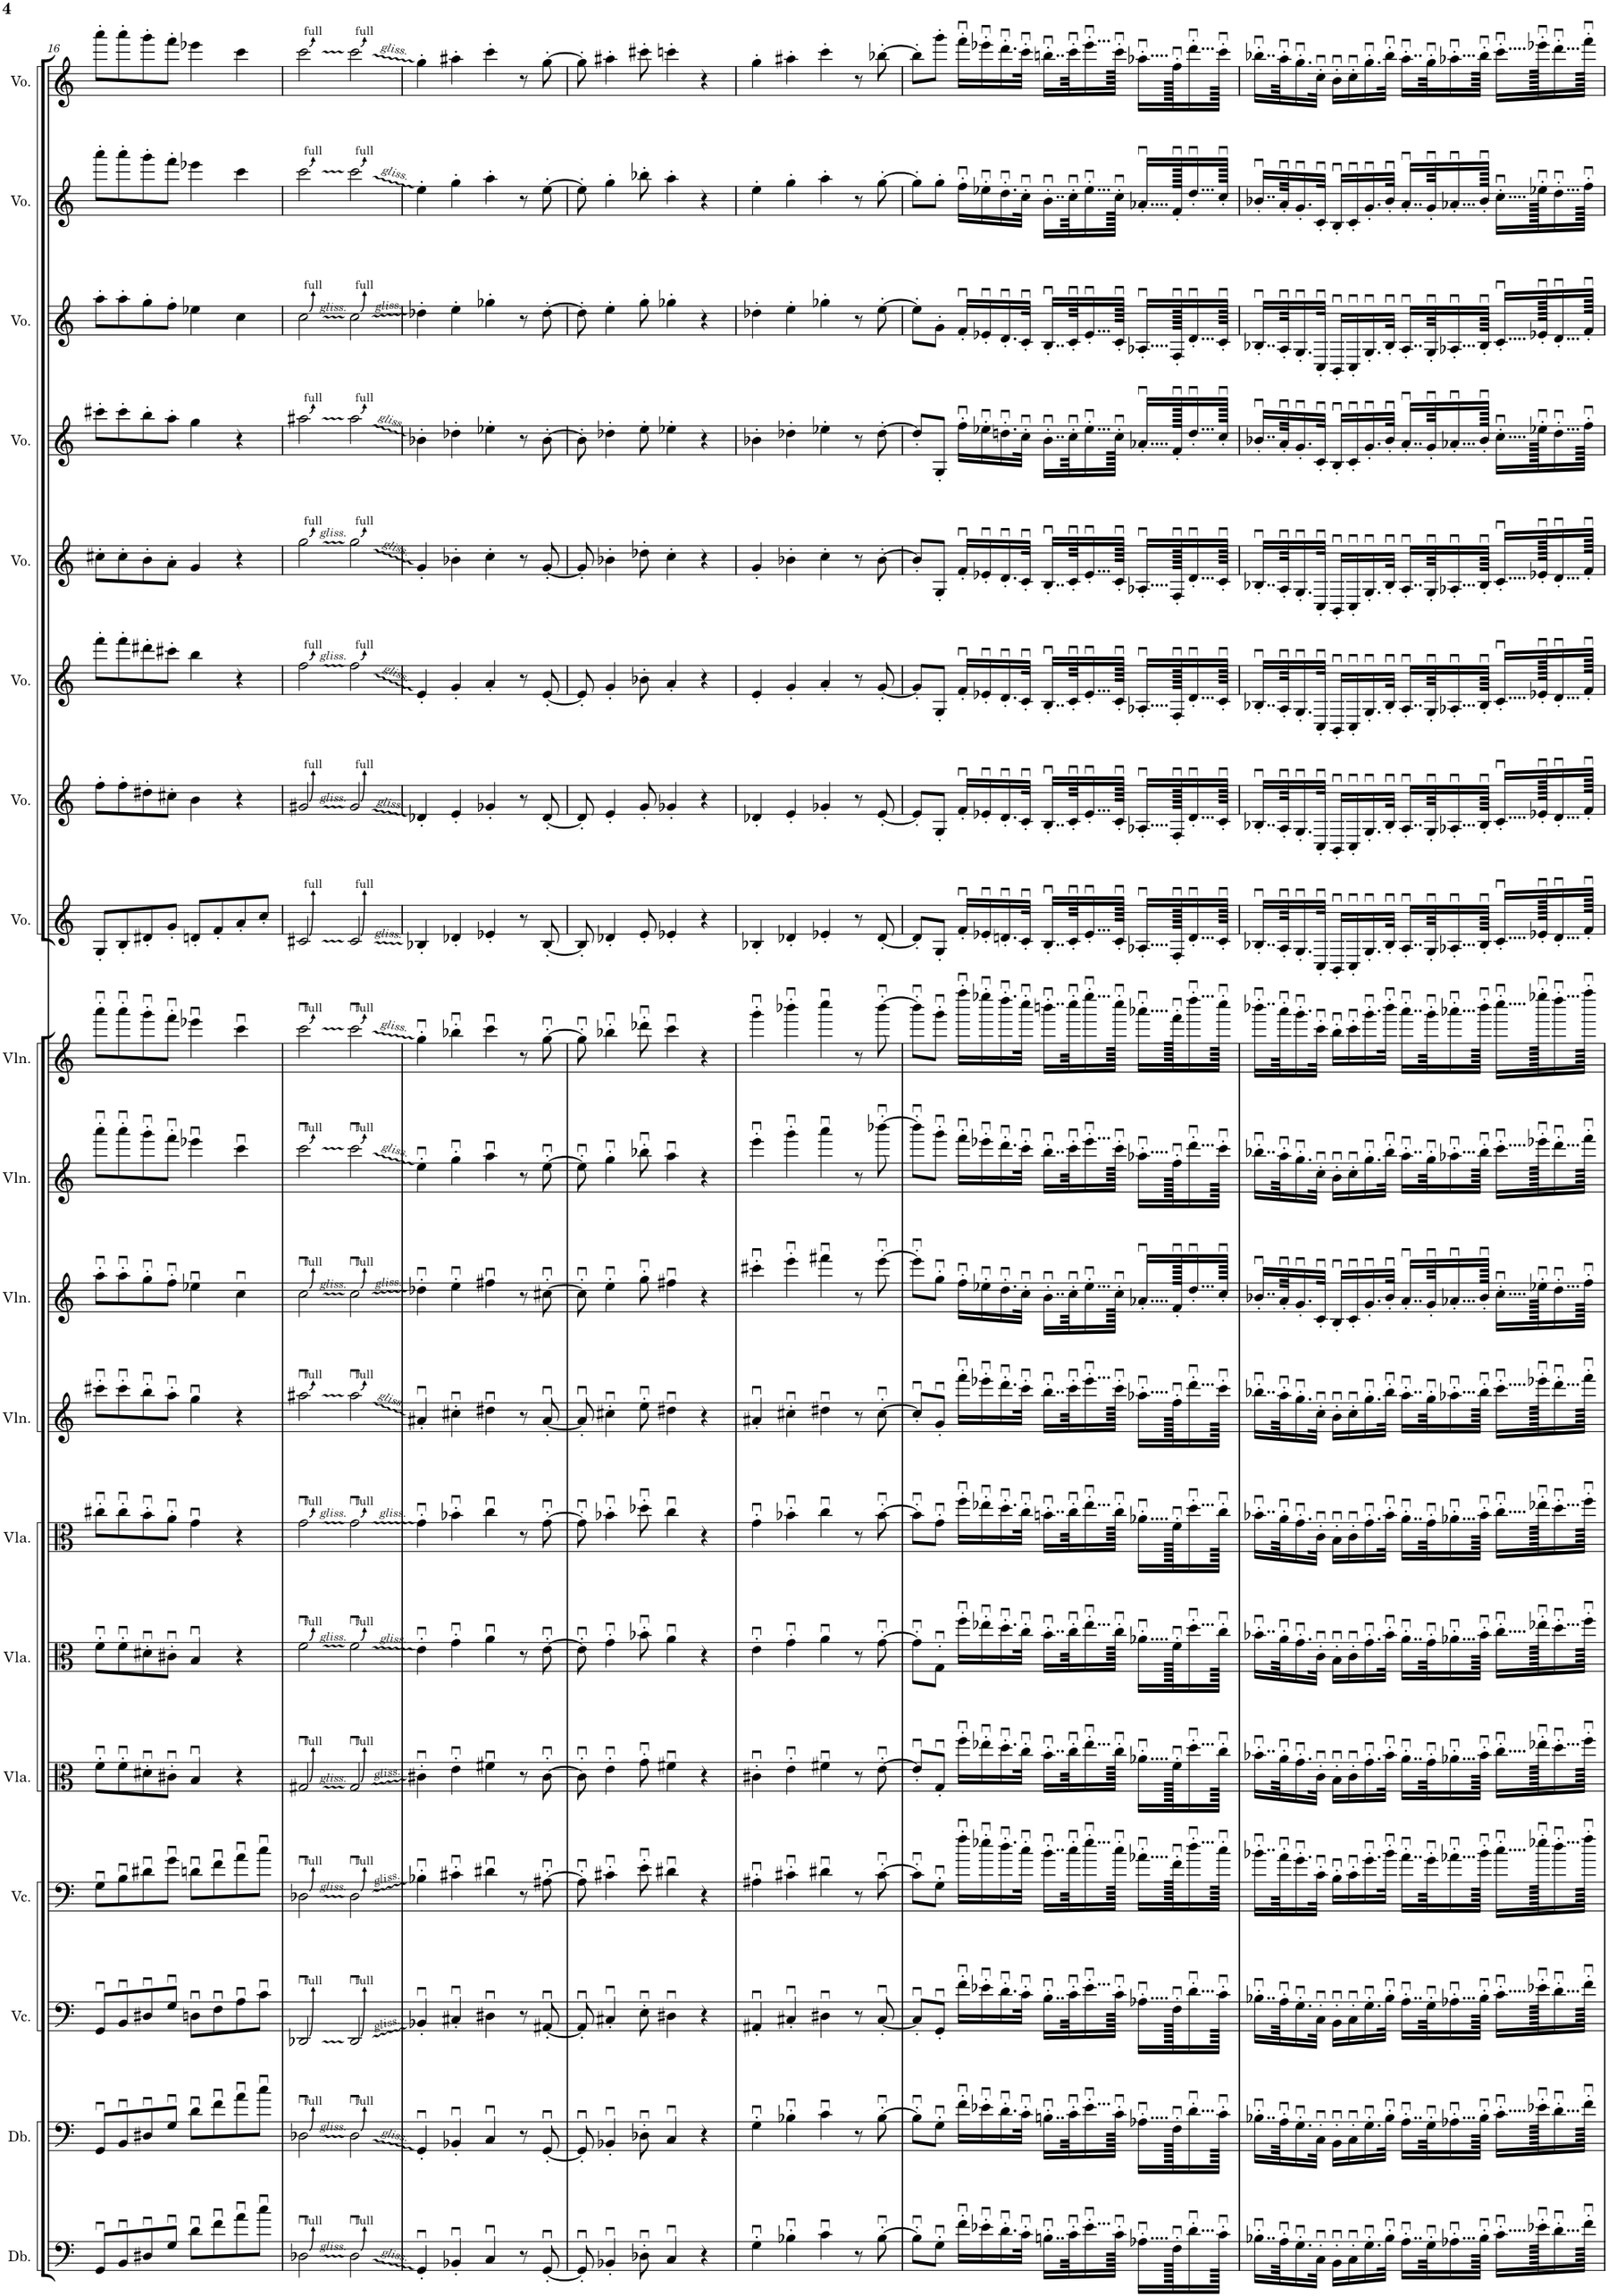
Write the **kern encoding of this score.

**kern	**kern	**kern	**kern	**kern	**kern	**kern	**kern	**kern	**kern	**kern	**kern	**kern	**kern	**kern	**kern	**kern	**kern	**kern
*part19	*part18	*part17	*part16	*part15	*part14	*part13	*part12	*part11	*part10	*part9	*part8	*part7	*part6	*part5	*part4	*part3	*part2	*part1
*staff19	*staff18	*staff17	*staff16	*staff15	*staff14	*staff13	*staff12	*staff11	*staff10	*staff9	*staff8	*staff7	*staff6	*staff5	*staff4	*staff3	*staff2	*staff1
*I"Double Bass	*I"Double Bass	*I"Violoncello	*I"Violoncello	*I"Viola	*I"Viola	*I"Viola	*I"Violin	*I"Violin	*I"Violin	*I"Violin	*I"Voice	*I"Voice	*I"Voice	*I"Voice	*I"Voice	*I"Voice	*I"Voice	*I"Voice
*I'Db.	*I'Db.	*I'Vc.	*I'Vc.	*I'Vla.	*I'Vla.	*I'Vla.	*I'Vln.	*I'Vln.	*I'Vln.	*I'Vln.	*I'Vo.	*I'Vo.	*I'Vo.	*I'Vo.	*I'Vo.	*I'Vo.	*I'Vo.	*I'Vo.
!!LO:PB:g=z
*clefF4	*clefF4	*clefF4	*clefF4	*clefC3	*clefC3	*clefC3	*clefG2	*clefG2	*clefG2	*clefG2	*clefG2	*clefG2	*clefG2	*clefG2	*clefG2	*clefG2	*clefG2	*clefG2
*Trd7c12	*Trd7c12	*	*	*	*	*	*	*	*	*	*	*	*	*	*	*	*	*
*k[]	*k[]	*k[]	*k[]	*k[]	*k[]	*k[]	*k[]	*k[]	*k[]	*k[]	*k[]	*k[]	*k[]	*k[]	*k[]	*k[]	*k[]	*k[]
*M4/4	*M4/4	*M4/4	*M4/4	*M4/4	*M4/4	*M4/4	*M4/4	*M4/4	*M4/4	*M4/4	*M4/4	*M4/4	*M4/4	*M4/4	*M4/4	*M4/4	*M4/4	*M4/4
=16	=16	=16	=16	=16	=16	=16	=16	=16	=16	=16	=16	=16	=16	=16	=16	=16	=16	=16
8GGu/L	8GGu/L	8GGu/L	8Gu\L	8fu'\L	8fu'\L	8cc#Xu'\L	8ccc#Xu'\L	8aau'\L	8aaau'\L	8aaau'\L	8G'/L	8ff'\L	8fff'\L	8cc#X'\L	8ccc#X'\L	8aa'\L	8aaa'\L	8aaa'\L
8BBu/	8BBu/	8BBu/	8Bu\	8fu'\	8fu'\	8cc#u'\	8ccc#u'\	8aau'\	8aaau'\	8aaau'\	8B'/	8ff'\	8fff'\	8cc#'\	8ccc#'\	8aa'\	8aaa'\	8aaa'\
8D#Xu/	8D#Xu/	8D#Xu/	8d#Xu\	8d#Xu'\	8d#Xu'\	8bu'\	8bbu'\	8ggu'\	8gggu'\	8gggu'\	8d#X'/	8dd#X'\	8ddd#X'\	8b'\	8bb'\	8gg'\	8ggg'\	8ggg'\
8Gu/J	8Gu/J	8Gu/J	8gu\J	8c#Xu'\J	8c#Xu'\J	8au'\J	8aau'\J	8ffu'\J	8fffu'\J	8fffu'\J	8g'/J	8cc#X'\J	8ccc#X'\J	8a'\J	8aa'\J	8ff'\J	8fff'\J	8fff'\J
8du\L	8du\L	8Dnu\L	8dnu\L	4Bu/	4Bu/	4gu\	4ggu\	4ee-Xu\	4eee-Xu\	4eee-Xu\	8dn'/L	4b\	4bb\	4g/	4gg\	4ee-X\	4eee-X\	4eee-X\
8fu\	8fu\	8Fu\	8fu\	.	.	.	.	.	.	.	8f'/	.	.	.	.	.	.	.
8au\	8au\	8Au\	8au\	4r	4r	4r	4r	4ccu\	4cccu\	4cccu\	8a'/	4r	4r	4r	4r	4cc\	4ccc\	4ccc\
8ccu\J	8ccu\J	8cu\J	8ccu\J	.	.	.	.	.	.	.	8cc'/J	.	.	.	.	.	.	.
=17	=17	=17	=17	=17	=17	=17	=17	=17	=17	=17	=17	=17	=17	=17	=17	=17	=17	=17
2D-Xu\	2D-Xu\	2DD-Xu/	2D-Xu\	2G#Xu/	2fu\	2gu\	2aa#Xu\	2ccu\	2cccu\	2cccu\	2c#X/	2g#X/	2ff\	2gg\	2aa#X\	2cc\	2ccc\	2ccc\
2D-u\	2D-u\	2DD-u/	2D-u\	2G#u/	2fu\	2gu\	2aa#u\	2ccu\	2cccu\	2cccu\	2c#/	2g#/	2ff\	2gg\	2aa#\	2cc\	2ccc\	2ccc\
=18	=18	=18	=18	=18	=18	=18	=18	=18	=18	=18	=18	=18	=18	=18	=18	=18	=18	=18
4GGu'/	4GGu'/	4BB-Xu'/	4B-Xu'\	4c#Xu'\	4eu'\	4gu'\	4a#Xu'/	4dd-Xu'\	4eeu'\	4ggu'\	4B-X'/	4d-X'/	4e'/	4g'/	4b-X'\	4dd-X'\	4ee'\	4gg'\
4BB-Xu'/	4BB-Xu'/	4C#Xu'/	4c#Xu'\	4eu'\	4gu'\	4b-Xu'\	4cc#Xu'\	4eeu'\	4ggu'\	4bb-Xu'\	4d-X'/	4e'/	4g'/	4b-X'\	4dd-X'\	4ee'\	4gg'\	4aa#X'\
4Cu/	4Cu/	4D#Xu\	4d#Xu\	4f#Xu\	4au\	4ccu\	4dd#Xu\	4ff#Xu\	4aau\	4cccu\	4e-X'/	4g-X'/	4a'/	4cc'\	4ee-X'\	4gg-X'\	4aa'\	4ccc'\
8r	8r	8r	8r	8r	8r	8r	8r	8r	8r	8r	8r	8r	8r	8r	8r	8r	8r	8r
[8GGu'/	[8GGu'/	[8AA#Xu'/	[8A#Xu'\	[8c#u'\	[8eu'\	[8gu'\	[8a#u'/	[8cc#Xu'\	[8eeu'\	[8ggu'\	[8B-'/	[8d-'/	[8e'/	[8g'/	[8b-'\	[8dd-'\	[8ee'\	[8gg'\
=19	=19	=19	=19	=19	=19	=19	=19	=19	=19	=19	=19	=19	=19	=19	=19	=19	=19	=19
8GGu'/]	8GGu'/]	8AA#u'/]	8A#u'\]	8c#u'\]	8eu'\]	8gu'\]	8a#u'/]	8cc#u'\]	8eeu'\]	8ggu'\]	8B-'/]	8d-'/]	8e'/]	8g'/]	8b-'\]	8dd-'\]	8ee'\]	8gg'\]
4BB-Xu'/	4BB-Xu'/	4C#Xu'/	4c#Xu'\	4eu'\	4gu'\	4b-Xu'\	4cc#Xu'\	4eeu'\	4ggu'\	4bb-Xu'\	4d-X'/	4e'/	4g'/	4b-X'\	4dd-X'\	4ee'\	4gg'\	4aa#X'\
8D-Xu'\	8D-Xu'\	8Eu'\	8eu'\	8gu'\	8b-Xu'\	8dd-Xu'\	8eeu'\	8ggu'\	8bb-Xu'\	8ddd-Xu'\	8e'/	8g'/	8b-X'\	8dd-X'\	8ee'\	8gg'\	8bb-X'\	8ccc#X'\
4Cu/	4Cu/	4D#Xu\	4d#Xu\	4f#Xu\	4au\	4ccu\	4dd#Xu\	4ff#Xu\	4aau\	4cccu\	4e-X'/	4g-X'/	4a'/	4cc'\	4ee-X'\	4gg-X'\	4aa'\	4cccn'\
4r	4r	4r	4r	4r	4r	4r	4r	4r	4r	4r	4r	4r	4r	4r	4r	4r	4r	4r
=20	=20	=20	=20	=20	=20	=20	=20	=20	=20	=20	=20	=20	=20	=20	=20	=20	=20	=20
4Gu'\	4Gu'\	4AA#Xu'/	4A#Xu'\	4c#Xu'\	4eu'\	4gu'\	4a#Xu'/	4ccc#Xu'\	4eeeu'\	4gggu'\	4B-X'/	4d-X'/	4e'/	4g'/	4b-X'\	4dd-X'\	4ee'\	4gg'\
4B-Xu'\	4B-Xu'\	4C#Xu'/	4c#Xu'\	4eu'\	4gu'\	4b-Xu'\	4cc#Xu'\	4eeeu'\	4gggu'\	4bbb-Xu'\	4d-X'/	4e'/	4g'/	4b-X'\	4dd-X'\	4ee'\	4gg'\	4aa#X'\
4cu\	4cu\	4D#Xu\	4d#Xu\	4f#Xu\	4au\	4ccu\	4dd#Xu\	4fff#Xu\	4aaau\	4ccccu\	4e-X'/	4g-X'/	4a'/	4cc'\	4ee-X'\	4gg-X'\	4aa'\	4ccc'\
8r	8r	8r	8r	8r	8r	8r	8r	8r	8r	8r	8r	8r	8r	8r	8r	8r	8r	8r
[8B-u'\	[8B-u'\	[8C#u'/	[8c#u'\	[8eu'\	[8gu'\	[8b-u'\	[8cc#u'\	[8eeeu'\	[8bbb-Xu'\	[8bbb-u'\	[8d-'/	[8e'/	[8g'/	[8b-'\	[8dd-'\	[8ee'\	[8gg'\	[8bb-X'\
=21	=21	=21	=21	=21	=21	=21	=21	=21	=21	=21	=21	=21	=21	=21	=21	=21	=21	=21
8B-u'\L]	8B-u'\L]	8C#u'/L]	8c#u'\L]	8eu'/L]	8gu'\L]	8b-u'\L]	8cc#u'/L]	8eeeu'\L]	8bbb-u'\L]	8bbb-u'\L]	8d-'/L]	8e'/L]	8g'/L]	8b-'/L]	8dd-'/L]	8ee'\L]	8gg'\L]	8bb-'\L]
8Gu'\J	8Gu'\J	8GGu'/J	8Gu'\J	8Gu'/J	8Gu'\J	8gu'\J	8gu'/J	8ggu'\J	8gggu'\J	8gggu'\J	8G'/J	8G'/J	8G'/J	8G'/J	8G'/J	8g'\J	8gg'\J	8ggg'\J
16fu'\LL	16fu'\LL	16fu'\LL	16ffu'\LL	16ffu'\LL	16ffu'\LL	16ffu'\LL	16fffu'\LL	16ffu'\LL	16fffu'\LL	16ffffu'\LL	16fu'/LL	16fu'/LL	16fu'/LL	16fu'/LL	16ffu'\LL	16fu'/LL	16ffu'\LL	16fffu'\LL
16e-Xu'\	16e-Xu'\	16e-Xu'\	16ee-Xu'\	16ee-Xu'\	16ee-Xu'\	16ee-Xu'\	16eee-Xu'\	16ee-Xu'\	16eee-Xu'\	16eeee-Xu'\	16e-Xu'/	16e-Xu'/	16e-Xu'/	16e-Xu'/	16ee-Xu'\	16e-Xu'/	16ee-Xu'\	16eee-Xu'\
16.du'\	16.du'\	16.du'\	16.ddu'\	16.ddu'\	16.ddu'\	16.ddu'\	16.dddu'\	16.ddu'\	16.dddu'\	16.ddddu'\	16.dnu'/	16.du'/	16.du'/	16.du'/	16.ddnu'\	16.du'/	16.ddu'\	16.dddu'\
32cu'\JJk	32cu'\JJk	32cu'\JJk	32ccu'\JJk	32ccu'\JJk	32ccu'\JJk	32ccu'\JJk	32cccu'\JJk	32ccu'\JJk	32cccu'\JJk	32ccccu'\JJk	32cu'/JJk	32cu'/JJk	32cu'/JJk	32cu'/JJk	32ccu'\JJk	32cu'/JJk	32ccu'\JJk	32cccu'\JJk
16..Bnu'\LL	16..Bnu'\LL	16..Bu'\LL	16..bu'\LL	16..bu'\LL	16..bu'\LL	16..bnu'\LL	16..bbu'\LL	16..bu'\LL	16..bbu'\LL	16..bbbnu'\LL	16..Bu'/LL	16..Bu'/LL	16..Bu'/LL	16..Bu'/LL	16..bu'\LL	16..Bu'/LL	16..bu'\LL	16..bbnu'\LL
64cu'\KK	64cu'\KK	64cu'\KK	64ccu'\KK	64ccu'\KK	64ccu'\KK	64ccu'\KK	64cccu'\KK	64ccu'\KK	64cccu'\KK	64ccccu'\KK	64cu'/KK	64cu'/KK	64cu'/KK	64cu'/KK	64ccu'\KK	64cu'/KK	64ccu'\KK	64cccu'\KK
16...e-u'\	16...e-u'\	16...e-u'\	16...ee-u'\	16...ee-u'\	16...ee-u'\	16...ee-u'\	16...eee-u'\	16...ee-u'\	16...eee-u'\	16...eeee-u'\	16...e-u'/	16...e-u'/	16...e-u'/	16...e-u'/	16...ee-u'\	16...e-u'/	16...ee-u'\	16...eee-u'\
128cu'\JJkkk	128cu'\JJkkk	128cu'\JJkkk	128ccu'\JJkkk	128ccu'\JJkkk	128ccu'\JJkkk	128ccu'\JJkkk	128cccu'\JJkkk	128ccu'\JJkkk	128cccu'\JJkkk	128ccccu'\JJkkk	128cu'/JJkkk	128cu'/JJkkk	128cu'/JJkkk	128cu'/JJkkk	128ccu'\JJkkk	128cu'/JJkkk	128ccu'\JJkkk	128cccu'\JJkkk
256%31A-Xu'\LL	256%31A-Xu'\LL	256%31A-Xu'\LL	256%31a-Xu'\LL	256%31a-Xu'\LL	256%31a-Xu'\LL	256%31a-Xu'\LL	256%31aa-Xu'\LL	256%31a-Xu'/LL	256%31aa-Xu'\LL	256%31aaa-Xu'\LL	256%31A-Xu'/LL	256%31A-Xu'/LL	256%31A-Xu'/LL	256%31A-Xu'/LL	256%31a-Xu'/LL	256%31A-Xu'/LL	256%31a-Xu'/LL	256%31aa-Xu'\LL
256Fu'\KKKK	256Fu'\KKKK	256Fu'\KKKK	256fu'\KKKK	256fu'\KKKK	256fu'\KKKK	256fu'\KKKK	256ffu'\KKKK	256fu'/KKKK	256ffu'\KKKK	256fffu'\KKKK	256Fu'/KKKK	256Fu'/KKKK	256Fu'/KKKK	256Fu'/KKKK	256fu'/KKKK	256Fu'/KKKK	256fu'/KKKK	256ffu'\KKKK
16...du'\	16...du'\	16...du'\	16...ddu'\	16...ddu'\	16...ddu'\	16...ddu'\	16...dddu'\	16...ddu'/	16...dddu'\	16...ddddu'\	16...du'/	16...du'/	16...du'/	16...du'/	16...ddu'/	16...du'/	16...ddu'/	16...dddu'\
128cu'\JJkkk	128cu'\JJkkk	128cu'\JJkkk	128ccu'\JJkkk	128ccu'\JJkkk	128ccu'\JJkkk	128ccu'\JJkkk	128cccu'\JJkkk	128ccu'/JJkkk	128cccu'\JJkkk	128ccccu'\JJkkk	128cu'/JJkkk	128cu'/JJkkk	128cu'/JJkkk	128cu'/JJkkk	128ccu'/JJkkk	128cu'/JJkkk	128ccu'/JJkkk	128cccu'\JJkkk
=22	=22	=22	=22	=22	=22	=22	=22	=22	=22	=22	=22	=22	=22	=22	=22	=22	=22	=22
16..B-Xu'\LL	16..B-Xu'\LL	16..B-Xu'\LL	16..b-Xu'\LL	16..b-Xu'\LL	16..b-Xu'\LL	16..b-Xu'\LL	16..bb-Xu'\LL	16..b-Xu'/LL	16..bb-Xu'\LL	16..bbb-Xu'\LL	16..B-Xu'/LL	16..B-Xu'/LL	16..B-Xu'/LL	16..B-Xu'/LL	16..b-Xu'/LL	16..B-Xu'/LL	16..b-Xu'/LL	16..bb-Xu'\LL
64Au'\KK	64Au'\KK	64Au'\KK	64au'\KK	64au'\KK	64au'\KK	64au'\KK	64aau'\KK	64au'/KK	64aau'\KK	64aaau'\KK	64Au'/KK	64Au'/KK	64Au'/KK	64Au'/KK	64au'/KK	64Au'/KK	64au'/KK	64aau'\KK
16.Gu'\	16.Gu'\	16.Gu'\	16.gu'\	16.gu'\	16.gu'\	16.gu'\	16.ggu'\	16.gu'/	16.ggu'\	16.gggu'\	16.Gu'/	16.Gu'/	16.Gu'/	16.Gu'/	16.gu'/	16.Gu'/	16.gu'/	16.ggu'\
32Cu'\JJk	32Cu'\JJk	32Cu'\JJk	32cu'\JJk	32cu'\JJk	32cu'\JJk	32cu'\JJk	32ccu'\JJk	32cu'/JJk	32ccu'\JJk	32cccu'\JJk	32Cu'/JJk	32Cu'/JJk	32Cu'/JJk	32Cu'/JJk	32cu'/JJk	32Cu'/JJk	32cu'/JJk	32ccu'\JJk
16BBu'\LL	16BBu'\LL	16BBu'\LL	16Bu'\LL	16Bu'\LL	16Bu'\LL	16Bu'\LL	16bu'\LL	16Bu'/LL	16bu'\LL	16bbu'\LL	16BBu'/LL	16BBu'/LL	16BBu'/LL	16BBu'/LL	16Bu'/LL	16BBu'/LL	16Bu'/LL	16bu'\LL
16Cu'\	16Cu'\	16Cu'\	16cu'\	16cu'\	16cu'\	16cu'\	16ccu'\	16cu'/	16ccu'\	16cccu'\	16Cu'/	16Cu'/	16Cu'/	16Cu'/	16cu'/	16Cu'/	16cu'/	16ccu'\
16.Gu'\	16.Gu'\	16.Gu'\	16.gu'\	16.gu'\	16.gu'\	16.gu'\	16.ggu'\	16.gu'/	16.ggu'\	16.gggu'\	16.Gu'/	16.Gu'/	16.Gu'/	16.Gu'/	16.gu'/	16.Gu'/	16.gu'/	16.ggu'\
32B-u'\JJk	32B-u'\JJk	32B-u'\JJk	32b-u'\JJk	32b-u'\JJk	32b-u'\JJk	32b-u'\JJk	32bb-u'\JJk	32b-u'/JJk	32bb-u'\JJk	32bbb-u'\JJk	32B-u'/JJk	32B-u'/JJk	32B-u'/JJk	32B-u'/JJk	32b-u'/JJk	32B-u'/JJk	32b-u'/JJk	32bb-u'\JJk
16..Au'\LL	16..Au'\LL	16..Au'\LL	16..au'\LL	16..au'\LL	16..au'\LL	16..au'\LL	16..aau'\LL	16..au'/LL	16..aau'\LL	16..aaau'\LL	16..Au'/LL	16..Au'/LL	16..Au'/LL	16..Au'/LL	16..au'/LL	16..Au'/LL	16..au'/LL	16..aau'\LL
64Gu'\KK	64Gu'\KK	64Gu'\KK	64gu'\KK	64gu'\KK	64gu'\KK	64gu'\KK	64ggu'\KK	64gu'/KK	64ggu'\KK	64gggu'\KK	64Gu'/KK	64Gu'/KK	64Gu'/KK	64Gu'/KK	64gu'/KK	64Gu'/KK	64gu'/KK	64ggu'\KK
16...A-Xu'\	16...A-Xu'\	16...A-Xu'\	16...a-Xu'\	16...a-Xu'\	16...a-Xu'\	16...a-Xu'\	16...aa-Xu'\	16...a-Xu'/	16...aa-Xu'\	16...aaa-Xu'\	16...A-Xu'/	16...A-Xu'/	16...A-Xu'/	16...A-Xu'/	16...a-Xu'/	16...A-Xu'/	16...a-Xu'/	16...aa-Xu'\
128B-u'\JJkkk	128B-u'\JJkkk	128B-u'\JJkkk	128b-u'\JJkkk	128b-u'\JJkkk	128b-u'\JJkkk	128b-u'\JJkkk	128bb-u'\JJkkk	128b-u'/JJkkk	128bb-u'\JJkkk	128bbb-u'\JJkkk	128B-u'/JJkkk	128B-u'/JJkkk	128B-u'/JJkkk	128B-u'/JJkkk	128b-u'/JJkkk	128B-u'/JJkkk	128b-u'/JJkkk	128bb-u'\JJkkk
256%31cu'\LL	256%31cu'\LL	256%31cu'\LL	256%31ccu'\LL	256%31ccu'\LL	256%31ccu'\LL	256%31ccu'\LL	256%31cccu'\LL	256%31ccu'\LL	256%31cccu'\LL	256%31ccccu'\LL	256%31cu'/LL	256%31cu'/LL	256%31cu'/LL	256%31cu'/LL	256%31ccu'\LL	256%31cu'/LL	256%31ccu'\LL	256%31cccu'\LL
256e-Xu'\KKKK	256e-Xu'\KKKK	256e-Xu'\KKKK	256ee-Xu'\KKKK	256ee-Xu'\KKKK	256ee-Xu'\KKKK	256ee-Xu'\KKKK	256eee-Xu'\KKKK	256ee-Xu'\KKKK	256eee-Xu'\KKKK	256eeee-Xu'\KKKK	256e-Xu'/KKKK	256e-Xu'/KKKK	256e-Xu'/KKKK	256e-Xu'/KKKK	256ee-Xu'\KKKK	256e-Xu'/KKKK	256ee-Xu'\KKKK	256eee-Xu'\KKKK
16...du'\	16...du'\	16...du'\	16...ddu'\	16...ddu'\	16...ddu'\	16...ddu'\	16...dddu'\	16...ddu'\	16...dddu'\	16...ddddu'\	16...du'/	16...du'/	16...du'/	16...du'/	16...ddu'\	16...du'/	16...ddu'\	16...dddu'\
128fu'\JJkkk	128fu'\JJkkk	128fu'\JJkkk	128ffu'\JJkkk	128ffu'\JJkkk	128ffu'\JJkkk	128ffu'\JJkkk	128fffu'\JJkkk	128ffu'\JJkkk	128fffu'\JJkkk	128ffffu'\JJkkk	128fu'/JJkkk	128fu'/JJkkk	128fu'/JJkkk	128fu'/JJkkk	128ffu'\JJkkk	128fu'/JJkkk	128ffu'\JJkkk	128fffu'\JJkkk
=	=	=	=	=	=	=	=	=	=	=	=	=	=	=	=	=	=	=
*-	*-	*-	*-	*-	*-	*-	*-	*-	*-	*-	*-	*-	*-	*-	*-	*-	*-	*-
